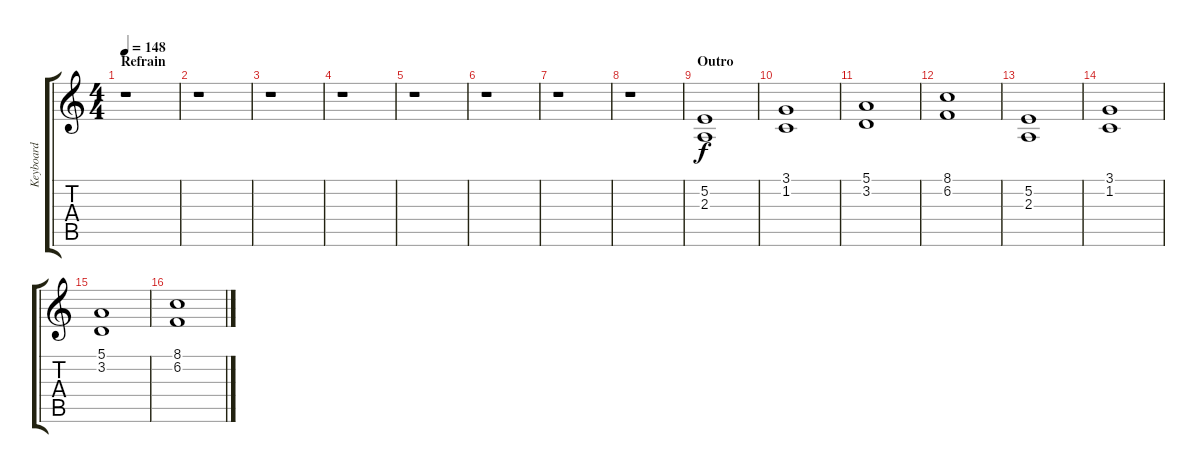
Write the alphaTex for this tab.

\track ("Keyboard" "Keyboard") {instrument synthstrings1}
\staff {score tabs}
\tuning (E4 B3 G3 D3 A2 E2) {hide}
\ts (4 4)
\section ("" "Refrain")
\tempo 148
\clef g2
\ks c
r.1{dy f} |
r.1 |
r.1 |
r.1 |
r.1 |
r.1 |
r.1 |
r.1 |
\section ("" "Outro")
(5.2 2.3).1 |
(3.1 1.2).1 |
(5.1 3.2).1 |
(8.1 6.2).1 |
(5.2 2.3).1 |
(3.1 1.2).1 |
(5.1 3.2).1 |
(8.1 6.2).1
